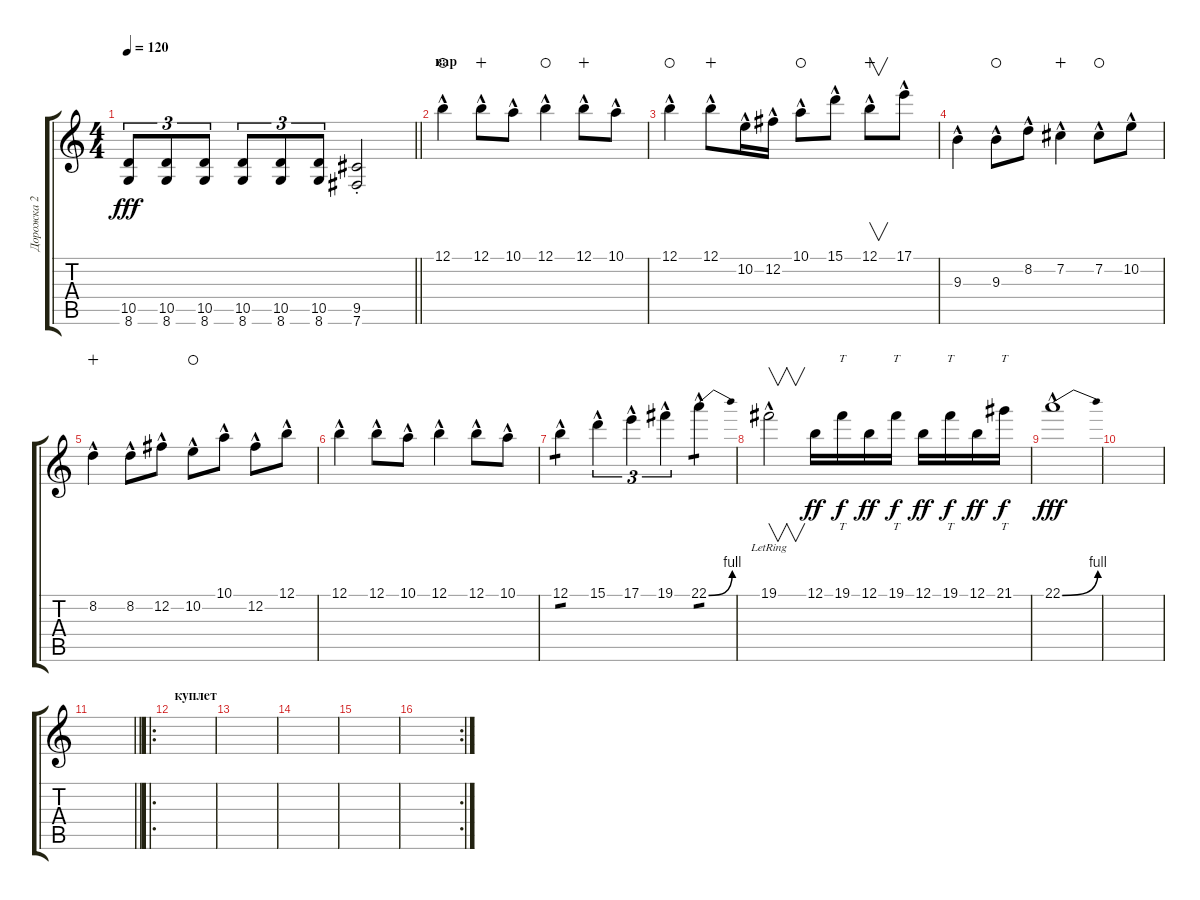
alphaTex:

\track ("Дорожка 2" "Дорожка 2") {instrument overdrivenguitar}
\staff {score tabs}
\tuning (B3 Gb3 D3 A2 E2 B1) {hide}
\ts (4 4)
\tempo 120
\clef g2
\barLineRight lightlight
\ks c
(10.5 8.6).8{tu (3 2) dy fff} (10.5 8.6).8{tu (3 2)} (10.5 8.6).8{tu (3 2)} (10.5 8.6).8{tu (3 2)} (10.5 8.6).8{tu (3 2)} (10.5 8.6).8{tu (3 2)} (9.5{st} 7.6{st}).2 |
\section ("" "вар")
12.1{hac}.4{volume 9 instrument overdrivenguitar waho} 12.1{hac}.8{wahc} 10.1{hac}.8 12.1{hac}.4{waho} 12.1{hac}.8{wahc} 10.1{hac}.8 |
12.1{hac}.4{waho} 12.1{hac}.8{wahc} 10.2{hac}.16 12.2{hac}.16 10.1{hac}.8{waho} 15.1{hac}.8 12.1{hac}.8{v wahc} 17.1{hac}.8 |
9.3{hac}.4 9.3{hac}.8{waho} 8.2{hac}.8 7.2{hac}.4{wahc} 7.2{hac}.8{waho} 10.2{hac}.8 |
8.2{hac}.4{wahc} 8.2{hac}.8 12.2{hac}.8 10.2{hac}.8{waho} 10.1{hac}.8 12.2{hac}.8 12.1{hac}.8 |
12.1{hac}.4 12.1{hac}.8 10.1{hac}.8 12.1{hac}.4 12.1{hac}.8 10.1{hac}.8 |
12.1{hac}.4{tp 1} 15.1{hac}.4{tu (3 2)} 17.1{hac}.4{tu (3 2)} 19.1{hac}.4{tu (3 2)} 22.1{be (bend 0 0 60 4) hac}.4{tp 1} |
19.1{hac lr}.2{v} 12.1.16{dy ff} 19.1.16{tt dy f} 12.1.16{dy ff} 19.1.16{tt dy f} 12.1.16{dy ff} 19.1.16{tt dy f} 12.1.16{dy ff} 21.1.16{tt dy f} |
22.1{be (bend 0 0 60 4) hac}.1{dy fff} |
|
\barLineRight lightlight
|
\ro
\section ("" "куплет")
|
|
|
|
\rc 2
